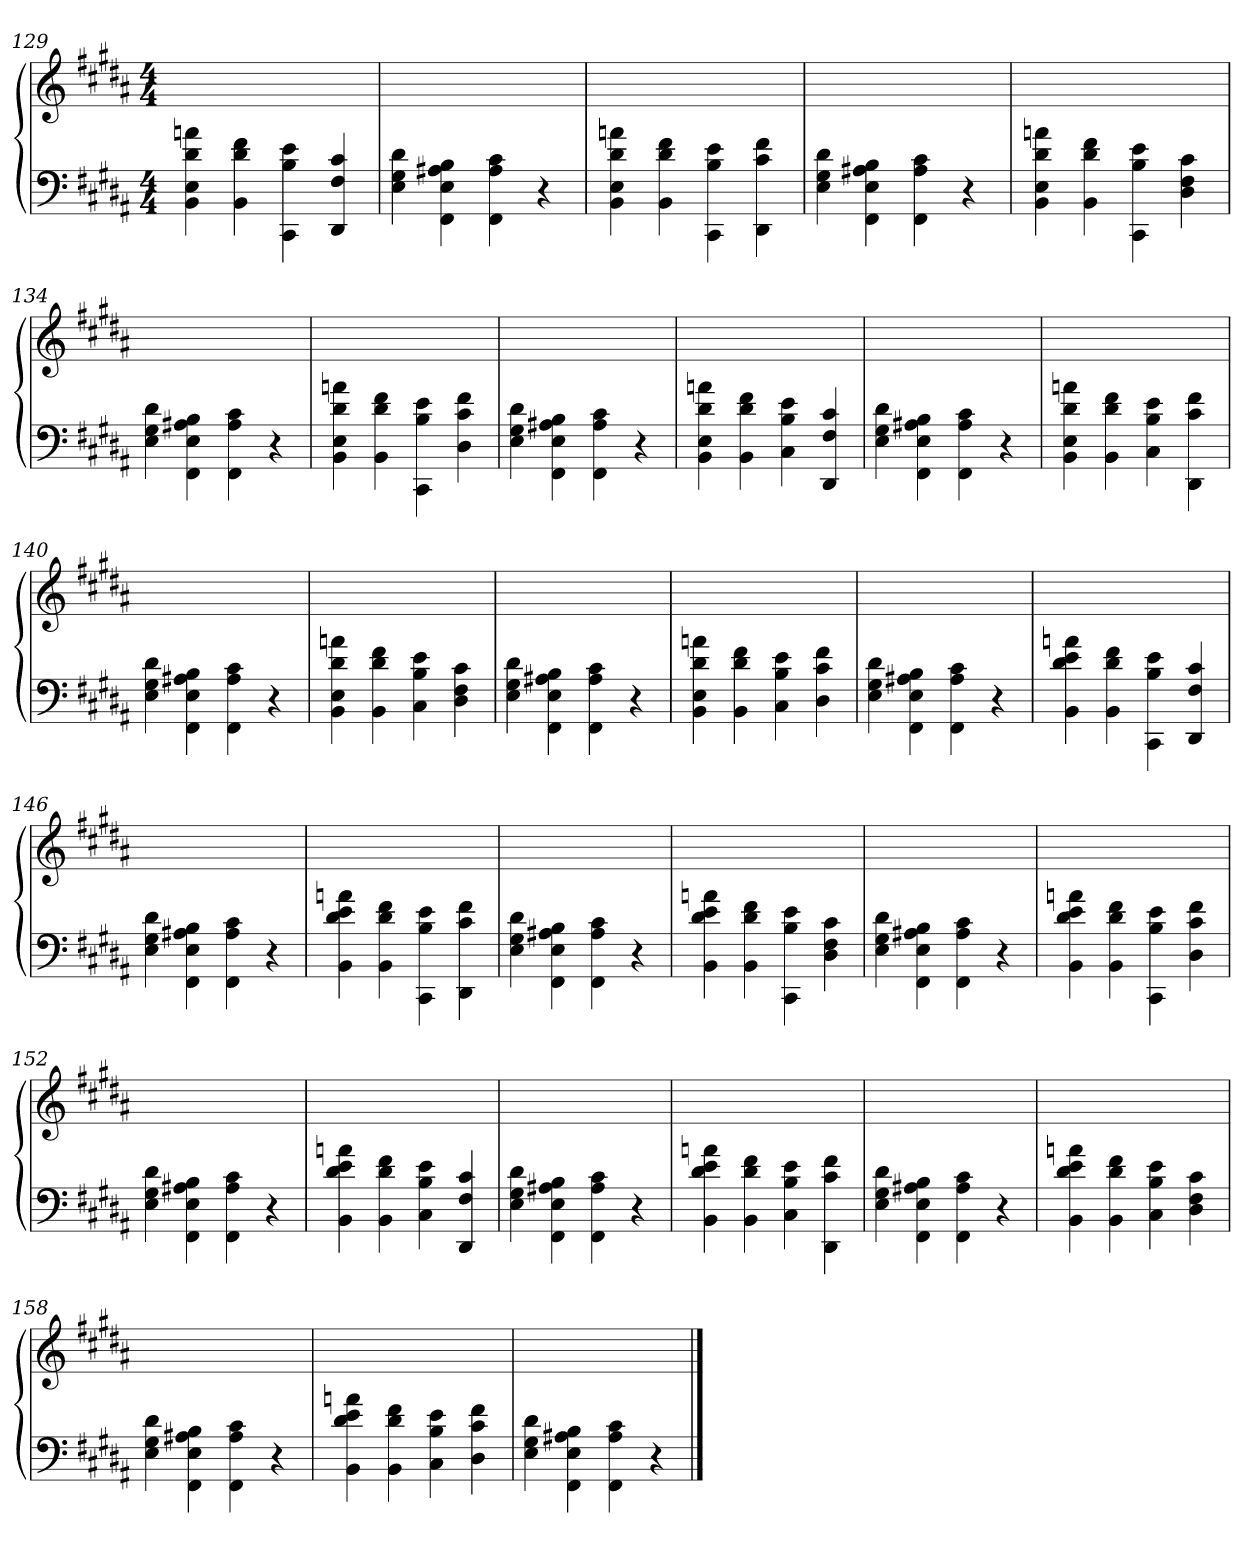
**kern	**kern
*part2	*part1
*staff2	*staff1
*clefF4	*clefG2
*k[f#c#g#d#a#]	*k[f#c#g#d#a#]
*B:	*B:
*M4/4	*M4/4
=129	=129
4BB 4E 4d# 4an	1ryy
4BB 4d# 4f#	.
4CC# 4B 4e	.
4DD# 4F# 4c#	.
=130	=130
4E 4G# 4d#	1ryy
4FF# 4E 4A#X 4B	.
4FF# 4A# 4c#	.
4r	.
=131	=131
4BB 4E 4d# 4an	1ryy
4BB 4d# 4f#	.
4CC# 4B 4e	.
4DD# 4c# 4f#	.
=132	=132
4E 4G# 4d#	1ryy
4FF# 4E 4A#X 4B	.
4FF# 4A# 4c#	.
4r	.
=133	=133
4BB 4E 4d# 4an	1ryy
4BB 4d# 4f#	.
4CC# 4B 4e	.
4D# 4F# 4c#	.
=134	=134
4E 4G# 4d#	1ryy
4FF# 4E 4A#X 4B	.
4FF# 4A# 4c#	.
4r	.
=135	=135
4BB 4E 4d# 4an	1ryy
4BB 4d# 4f#	.
4CC# 4B 4e	.
4D# 4c# 4f#	.
=136	=136
4E 4G# 4d#	1ryy
4FF# 4E 4A#X 4B	.
4FF# 4A# 4c#	.
4r	.
=137	=137
4BB 4E 4d# 4an	1ryy
4BB 4d# 4f#	.
4C# 4B 4e	.
4DD# 4F# 4c#	.
=138	=138
4E 4G# 4d#	1ryy
4FF# 4E 4A#X 4B	.
4FF# 4A# 4c#	.
4r	.
=139	=139
4BB 4E 4d# 4an	1ryy
4BB 4d# 4f#	.
4C# 4B 4e	.
4DD# 4c# 4f#	.
=140	=140
4E 4G# 4d#	1ryy
4FF# 4E 4A#X 4B	.
4FF# 4A# 4c#	.
4r	.
=141	=141
4BB 4E 4d# 4an	1ryy
4BB 4d# 4f#	.
4C# 4B 4e	.
4D# 4F# 4c#	.
=142	=142
4E 4G# 4d#	1ryy
4FF# 4E 4A#X 4B	.
4FF# 4A# 4c#	.
4r	.
=143	=143
4BB 4E 4d# 4an	1ryy
4BB 4d# 4f#	.
4C# 4B 4e	.
4D# 4c# 4f#	.
=144	=144
4E 4G# 4d#	1ryy
4FF# 4E 4A#X 4B	.
4FF# 4A# 4c#	.
4r	.
=145	=145
4BB 4d# 4e 4an	1ryy
4BB 4d# 4f#	.
4CC# 4B 4e	.
4DD# 4F# 4c#	.
=146	=146
4E 4G# 4d#	1ryy
4FF# 4E 4A#X 4B	.
4FF# 4A# 4c#	.
4r	.
=147	=147
4BB 4d# 4e 4an	1ryy
4BB 4d# 4f#	.
4CC# 4B 4e	.
4DD# 4c# 4f#	.
=148	=148
4E 4G# 4d#	1ryy
4FF# 4E 4A#X 4B	.
4FF# 4A# 4c#	.
4r	.
=149	=149
4BB 4d# 4e 4an	1ryy
4BB 4d# 4f#	.
4CC# 4B 4e	.
4D# 4F# 4c#	.
=150	=150
4E 4G# 4d#	1ryy
4FF# 4E 4A#X 4B	.
4FF# 4A# 4c#	.
4r	.
=151	=151
4BB 4d# 4e 4an	1ryy
4BB 4d# 4f#	.
4CC# 4B 4e	.
4D# 4c# 4f#	.
=152	=152
4E 4G# 4d#	1ryy
4FF# 4E 4A#X 4B	.
4FF# 4A# 4c#	.
4r	.
=153	=153
4BB 4d# 4e 4an	1ryy
4BB 4d# 4f#	.
4C# 4B 4e	.
4DD# 4F# 4c#	.
=154	=154
4E 4G# 4d#	1ryy
4FF# 4E 4A#X 4B	.
4FF# 4A# 4c#	.
4r	.
=155	=155
4BB 4d# 4e 4an	1ryy
4BB 4d# 4f#	.
4C# 4B 4e	.
4DD# 4c# 4f#	.
=156	=156
4E 4G# 4d#	1ryy
4FF# 4E 4A#X 4B	.
4FF# 4A# 4c#	.
4r	.
=157	=157
4BB 4d# 4e 4an	1ryy
4BB 4d# 4f#	.
4C# 4B 4e	.
4D# 4F# 4c#	.
=158	=158
4E 4G# 4d#	1ryy
4FF# 4E 4A#X 4B	.
4FF# 4A# 4c#	.
4r	.
=159	=159
4BB 4d# 4e 4an	1ryy
4BB 4d# 4f#	.
4C# 4B 4e	.
4D# 4c# 4f#	.
=160	=160
4E 4G# 4d#	1ryy
4FF# 4E 4A#X 4B	.
4FF# 4A# 4c#	.
4r	.
==	==
*-	*-
